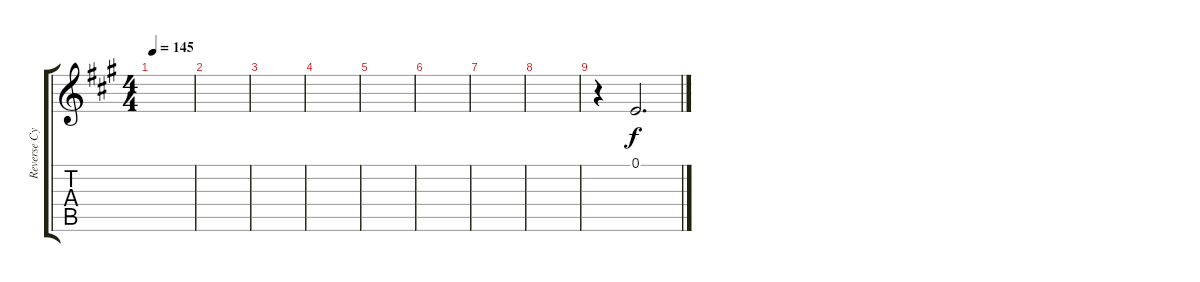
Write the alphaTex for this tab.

\track ("Reverse Cymbal" "Reverse Cy") {instrument reversecymbal}
\staff {score tabs}
\tuning (E4 B3 G3 D3 A2 E2) {hide}
\ts (4 4)
\tempo 145
\clef g2
\ks a
|
|
|
|
|
|
|
|
r.4 0.1.2{d}
